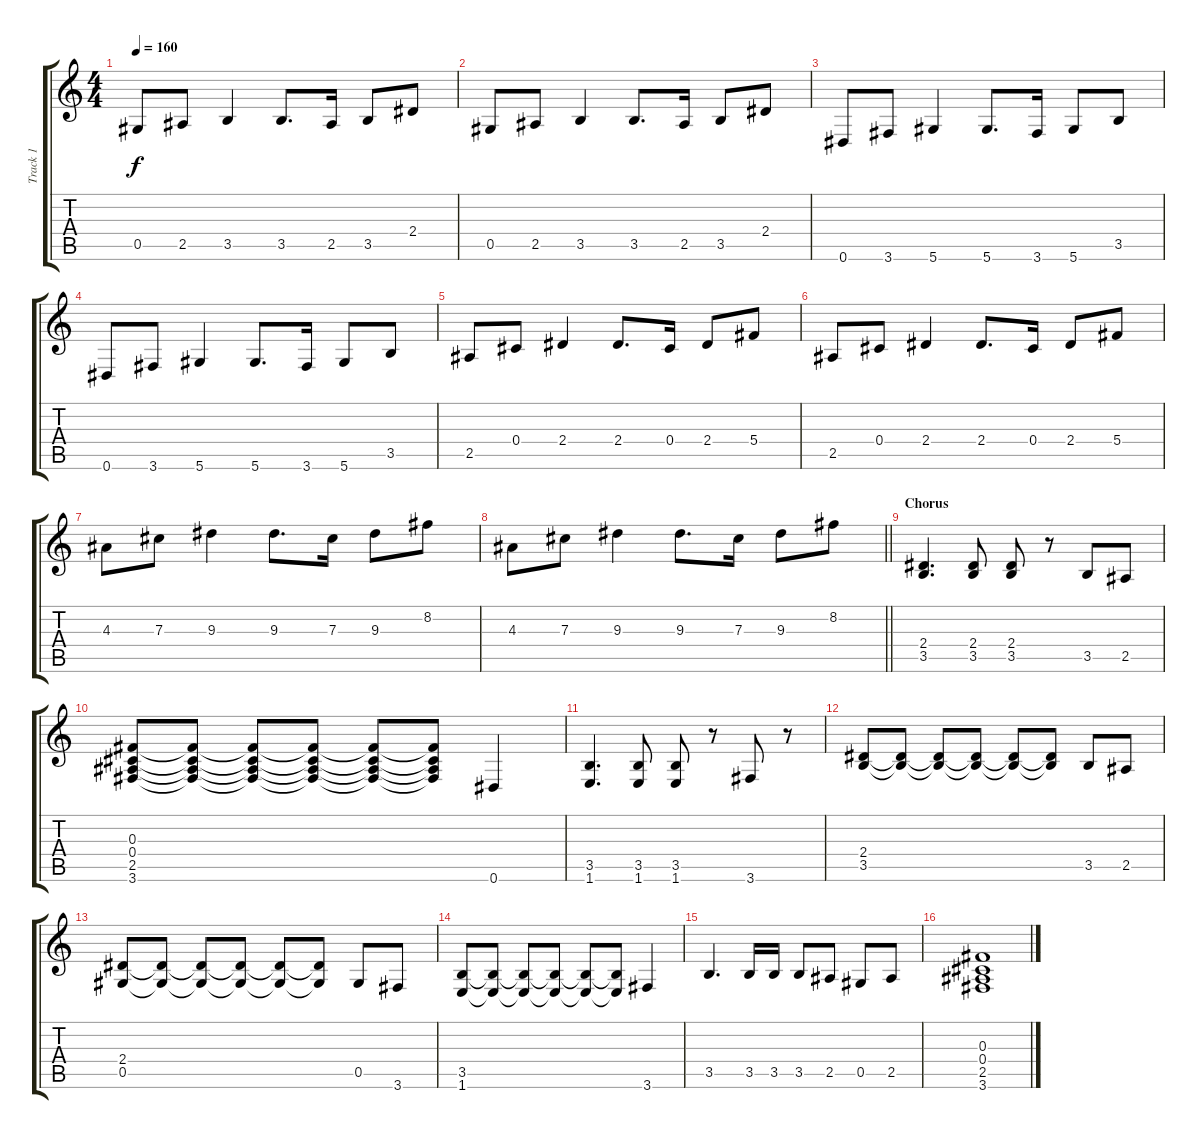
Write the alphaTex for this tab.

\track ("Track 1" "Track 1") {instrument distortionguitar}
\staff {score tabs}
\tuning (Eb4 Bb3 Gb3 Db3 Ab2 Eb2) {hide}
\ts (4 4)
\tempo 160
\clef g2
\ks c
0.5.8{dy f} 2.5.8 3.5.4 3.5.8{d} 2.5.16 3.5.8 2.4.8 |
0.5.8 2.5.8 3.5.4 3.5.8{d} 2.5.16 3.5.8 2.4.8 |
0.6.8 3.6.8 5.6.4 5.6.8{d} 3.6.16 5.6.8 3.5.8 |
0.6.8 3.6.8 5.6.4 5.6.8{d} 3.6.16 5.6.8 3.5.8 |
2.5.8 0.4.8 2.4.4 2.4.8{d} 0.4.16 2.4.8 5.4.8 |
2.5.8 0.4.8 2.4.4 2.4.8{d} 0.4.16 2.4.8 5.4.8 |
4.3.8 7.3.8 9.3.4 9.3.8{d} 7.3.16 9.3.8 8.2.8 |
\barLineRight lightlight
4.3.8 7.3.8 9.3.4 9.3.8{d} 7.3.16 9.3.8 8.2.8 |
\section ("" "Chorus")
(2.4 3.5).4{d} (2.4 3.5).8 (2.4 3.5).8 r.8 3.5.8 2.5.8 |
(0.3 0.4 2.5 3.6).8 (0.3{t} 0.4{t} 2.5{t} 3.6{t}).8 (0.3{t} 0.4{t} 2.5{t} 3.6{t}).8 (0.3{t} 0.4{t} 2.5{t} 3.6{t}).8 (0.3{t} 0.4{t} 2.5{t} 3.6{t}).8 (0.3{t} 0.4{t} 2.5{t} 3.6{t}).8 0.6.4 |
(3.5 1.6).4{d} (3.5 1.6).8 (3.5 1.6).8 r.8 3.6.8 r.8 |
(2.4 3.5).8 (2.4{t} 3.5{t}).8 (2.4{t} 3.5{t}).8 (2.4{t} 3.5{t}).8 (2.4{t} 3.5{t}).8 (2.4{t} 3.5{t}).8 3.5.8 2.5.8 |
(2.4 0.5).8 (2.4{t} 0.5{t}).8 (2.4{t} 0.5{t}).8 (2.4{t} 0.5{t}).8 (2.4{t} 0.5{t}).8 (2.4{t} 0.5{t}).8 0.5.8 3.6.8 |
(3.5 1.6).8 (3.5{t} 1.6{t}).8 (3.5{t} 1.6{t}).8 (3.5{t} 1.6{t}).8 (3.5{t} 1.6{t}).8 (3.5{t} 1.6{t}).8 3.6.4 |
3.5.4{d} 3.5.16 3.5.16 3.5.8 2.5.8 0.5.8 2.5.8 |
(0.3 0.4 2.5 3.6).1
